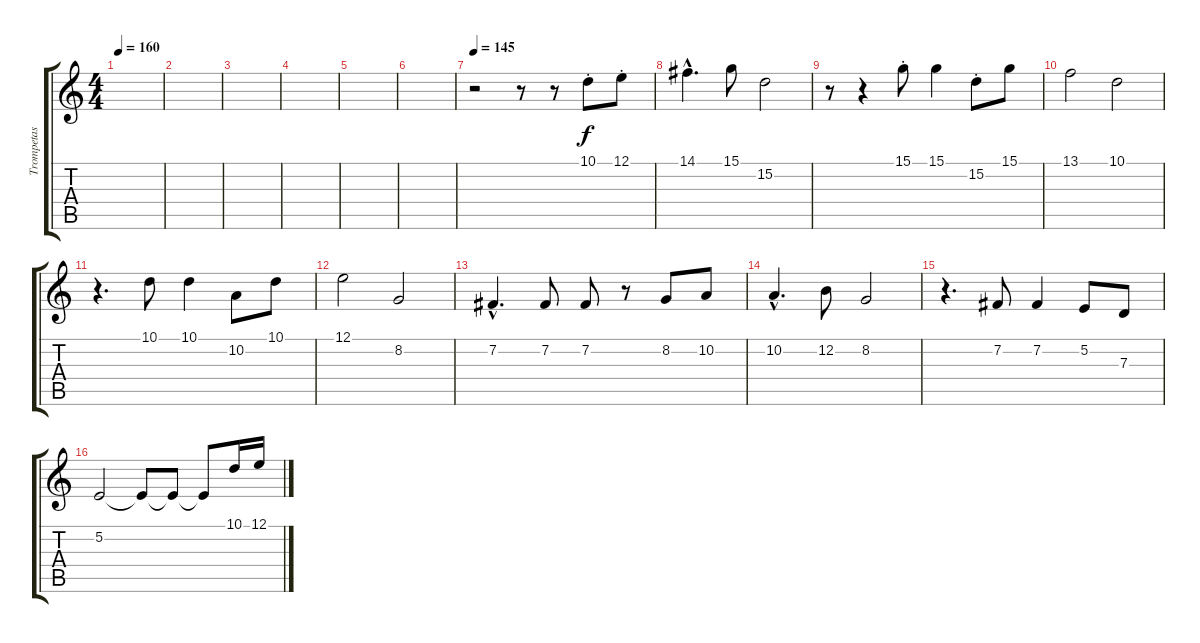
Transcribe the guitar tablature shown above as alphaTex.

\track ("Trompetas" "Trompetas") {instrument bassoon}
\staff {score tabs}
\tuning (E4 B3 G3 D3 A2 E2) {hide}
\ts (4 4)
\tempo 160
\clef g2
\ks c
|
|
|
|
|
|
\tempo 145
r.2 r.8 r.8 10.1{st}.8 12.1{st}.8 |
14.1{hac}.4{d} 15.1.8 15.2.2 |
r.8 r.4 15.1{st}.8 15.1.4 15.2{st}.8 15.1.8 |
13.1.2 10.1.2 |
r.4{d} 10.1.8 10.1.4 10.2.8 10.1.8 |
12.1.2 8.2.2 |
7.2{hac}.4{d} 7.2.8 7.2.8 r.8 8.2.8 10.2.8 |
10.2{hac}.4{d} 12.2.8 8.2.2 |
r.4{d} 7.2.8 7.2.4 5.2.8 7.3.8 |
5.2.2 5.2{t}.8 5.2{t}.8 5.2{t}.8 10.1.16 12.1.16
